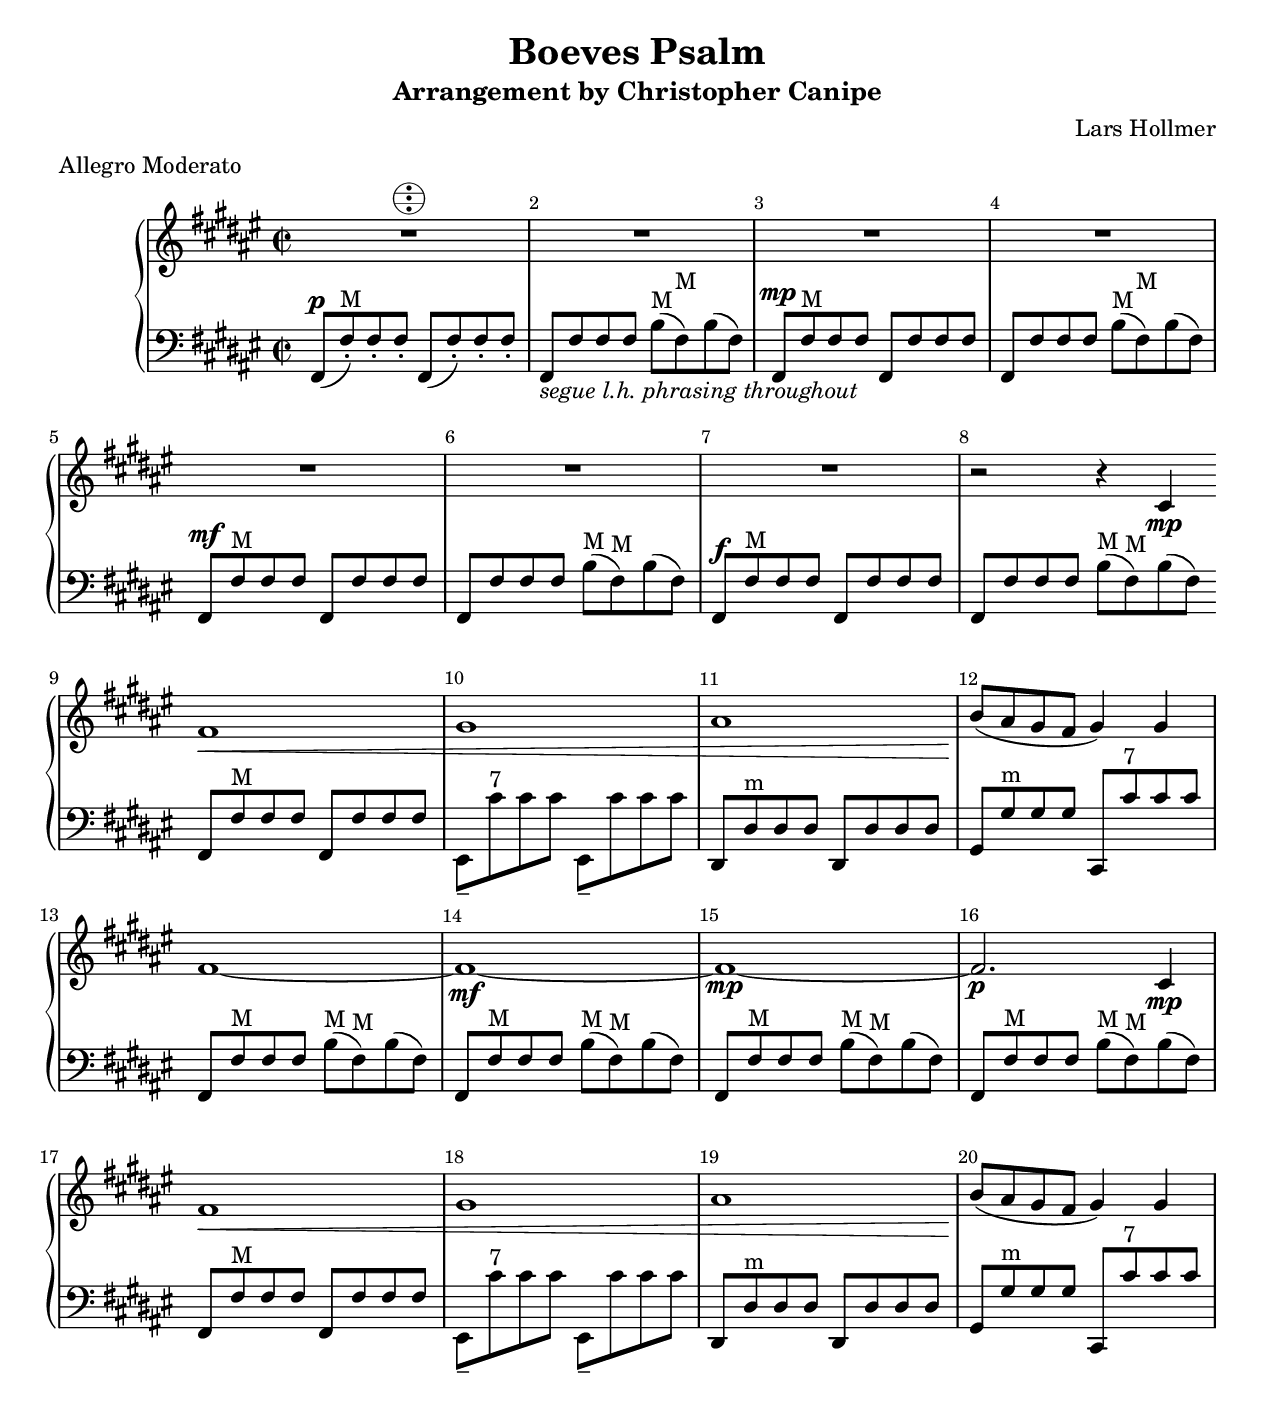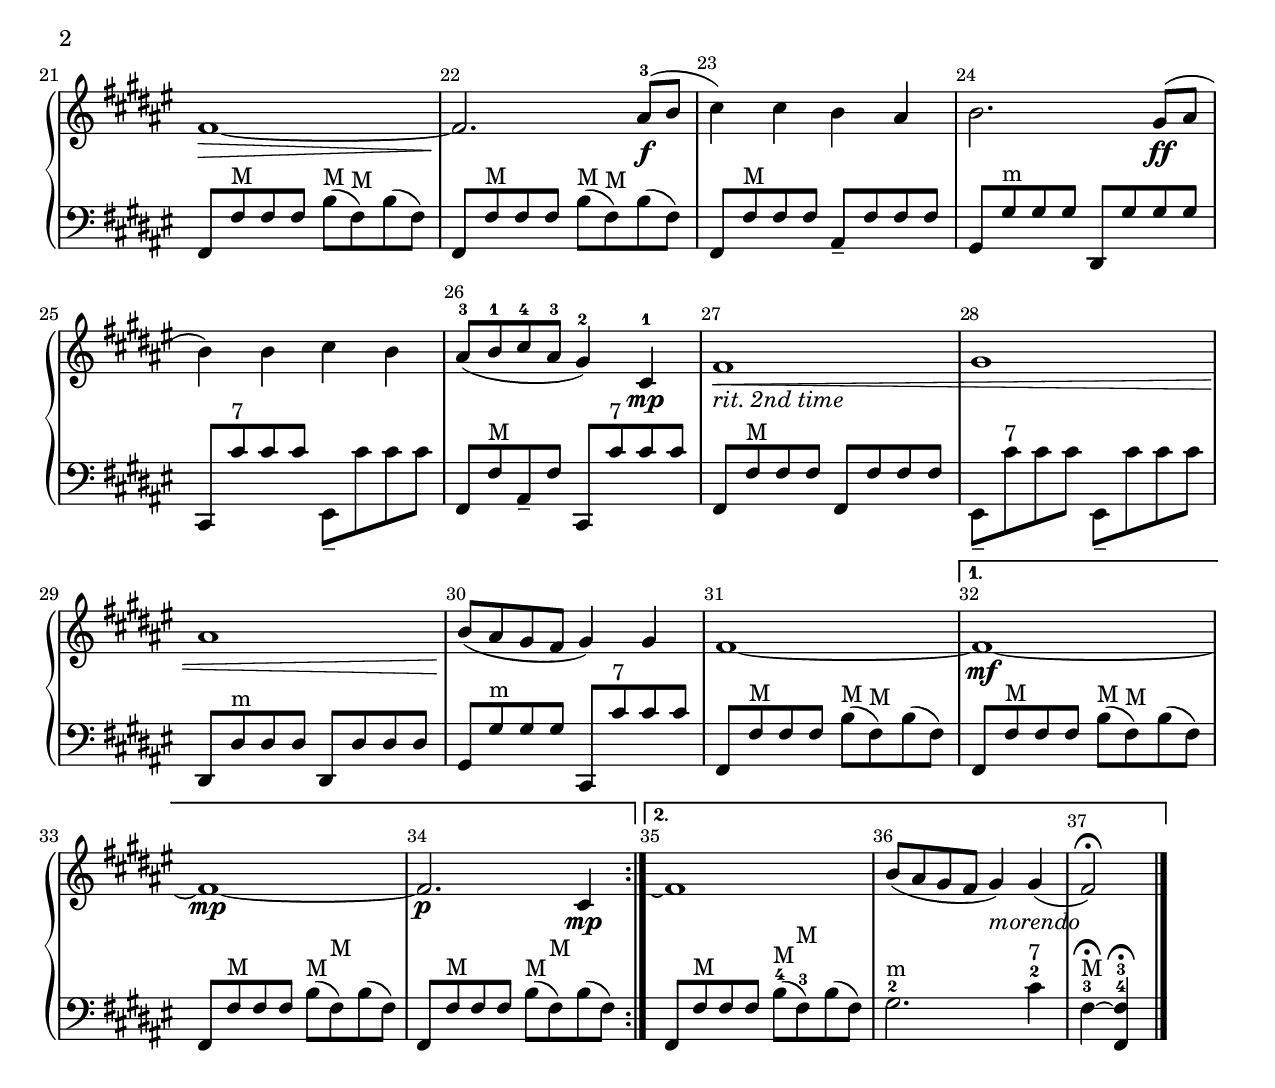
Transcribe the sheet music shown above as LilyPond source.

\version "2.16.2"

#(set-default-paper-size "letter")
#(set-global-staff-size 20)

%%% Discant symbols for 3 reed accordions.
%%% Concept from http://lsr.dsi.unimi.it/LSR/Item?id=194.
%%% When called, prefix with "^" or "_".

accBassoon = 
	\markup
		\combine
		\musicglyph #"accordion.discant" 
		\raise #0.5 \musicglyph #"accordion.dot" 
  
accBandoneon = 
	\markup 
		\combine
		\musicglyph #"accordion.discant" 
			\combine
			\raise #0.5 \musicglyph #"accordion.dot" 
			\raise #1.5 \musicglyph #"accordion.dot" 

accOrgan = 
	\markup 
		\combine
		\musicglyph #"accordion.discant" 
			\combine
			\raise #0.5 \musicglyph #"accordion.dot" 
			\raise #2.5 \musicglyph #"accordion.dot" 

accMaster = 
	\markup 
		\combine
		\musicglyph #"accordion.discant" 
			\combine
			\raise #0.5 \musicglyph #"accordion.dot" 
				\combine
				\raise #1.5 \musicglyph #"accordion.dot"
				\raise #2.5 \musicglyph #"accordion.dot" 

accOboe = 
	\markup 
		\combine
		\musicglyph #"accordion.discant" 
			\combine
			\raise #1.5 \musicglyph #"accordion.dot" 
			\raise #2.5 \musicglyph #"accordion.dot" 

accClarinet = 
	\markup 
		\combine
		\musicglyph #"accordion.discant" 
		\raise #1.5 \musicglyph #"accordion.dot" 

accPiccolo = 
	\markup 
		\combine
		\musicglyph #"accordion.discant" 
		\raise #2.5 \musicglyph #"accordion.dot"


\paper {
  ragged-bottom = ##t
}

\layout {
  ragged-last = ##t
}

\header {
  title = "Boeves Psalm"
  subtitle = "Arrangement by Christopher Canipe"
  composer = "Lars Hollmer"
  meter = "Allegro Moderato"
}

FMbassEnd = {
  fis,8 fis fis fis
  fis,8 fis fis fis
  b^"M" ( fis^"M" ) b ( fis )
}

\new GrandStaff
<<
  \relative cis'
  \new Staff {

    \override Score.BarNumber #'break-visibility = #end-of-line-invisible

    \key fis \major
    \clef treble

    \time 2/2

    R1 ^\accMaster
    R1
    R1
    R1

    \break

    R1
    R1
    R1
    r2 r4 cis4 \mp

    \break

    \repeat volta 2 {

      fis1 \<
      gis1
      ais1 
      b8 \! ( ais gis fis gis4 ) gis

      \break

      fis1 ~ fis \mf ~ fis \mp ~ fis2. \p cis4 \mp

      \break
    
      fis1 \<
      gis1
      ais1
      b8 \! ( ais gis fis gis4 ) gis
  
      \pageBreak

      fis1 \> ~
      fis2. \! ais8-3 \f ( b
      cis4 ) cis b ais
      b2. gis8 \ff ( ais

      \break

      b4 ) b cis b
      ais8-3 ( b-1 cis-4 ais-3 gis4-2 ) cis,4-1 \mp
      fis1 _\markup { \italic "rit. 2nd time" } \<
      gis1

      \break

      ais1
      b8 \! ( ais gis fis gis4 ) gis
      fis1 ~

    }  

    \alternative {
      {
        fis1 ~ \mf
        \break
        fis1 ~ \mp
        fis2. \p
        cis4 ~ \mp
      }
      {
        fis1 \repeatTie
        b8 ( ais gis fis gis4 _\markup { \italic "morendo" } ) gis (
        fis2 ) \fermata
      }
    }

    \bar "|."
  }


  \new Staff {

    \key fis \major
    \clef bass

    \time 2/2

    fis,8 ^\p ( fis_.^"M" ) fis_. fis_.
    fis,8 ( fis_.) fis_. fis_.
    fis,8 _\markup { \italic "segue l.h. phrasing throughout" } fis fis fis
    b^"M" ( fis^"M" ) b ( fis )

    fis,8 ^\mp fis^"M" fis fis
    \FMbassEnd

    fis,8 ^\mf fis^"M" fis fis
    \FMbassEnd

    fis,8 ^\f fis^"M" fis fis
    \FMbassEnd  
    
    \break

    \bar "|:"

    fis,8 fis^"M" fis fis
    fis, fis fis fis
    
    eis,_- cis'^"7" cis' cis'
    eis,_- cis' cis' cis'

    dis, dis^"m" dis dis
    dis, dis dis dis

    gis, gis^"m" gis gis
    \stemUp cis, cis'^"7" cis' cis'
    \stemNeutral

    \break
  
    fis,8 fis^"M" fis fis
    b^"M" ( fis^"M" ) b ( fis )

    fis,8 fis^"M" fis fis
    b^"M" ( fis^"M" ) b ( fis )
    
    fis,8 fis^"M" fis fis
    b^"M" ( fis^"M" ) b ( fis )
    
    fis,8 fis^"M" fis fis
    b^"M" ( fis^"M" ) b ( fis )
    
    \break

    fis,8 fis^"M" fis fis
    fis, fis fis fis
    
    eis,_- cis'^"7" cis' cis'
    eis,_- cis' cis' cis'

    dis, dis^"m" dis dis
    dis, dis dis dis

    gis, gis^"m" gis gis
    \stemUp cis, cis'^"7" cis' cis'
    \stemNeutral

    \pageBreak

    fis,8 fis^"M" fis fis
    b^"M" ( fis^"M" ) b ( fis )

    fis,8 fis^"M" fis fis
    b^"M" ( fis^"M" ) b ( fis )

    fis,8 fis^"M" fis fis
    ais,_- fis fis fis

    gis,8 gis^"m" gis gis
    dis,8 gis gis gis

    \stemUp cis,8 cis'^"7" cis' cis'
    \stemNeutral
    eis,8_- cis' cis' cis'

    fis,8 fis^"M" ais,_- fis
    \stemUp cis,8 cis'^"7" cis' cis'
    \stemNeutral
    
    fis,8 fis^"M" fis fis
    fis, fis fis fis
    
    eis,_- cis'^"7" cis' cis'
    eis,_- cis' cis' cis'

    \break

    dis, dis^"m" dis dis
    dis, dis dis dis

    gis, gis^"m" gis gis
    \stemUp cis, cis'^"7" cis' cis'
    \stemNeutral

    fis,8 fis^"M" fis fis
    b^"M" ( fis^"M" ) b ( fis )

    fis,8 fis^"M" fis fis
    b^"M" ( fis^"M" ) b ( fis )

    \break

    fis,8 fis^"M" fis fis
    b^"M" ( fis^"M" ) b ( fis )

    fis,8 fis^"M" fis fis
    b^"M" ( fis^"M" ) b ( fis )  
    
    fis,8 fis^"M" fis fis
    b^"M"-4 ( fis^"M"-3 ) b ( fis )  

    gis2.^"m"-2 cis'4^"7"-2
    fis4^"M"-3 \fermata ~ << fis4-4 fis,4-3 \fermata >> 
    
    \bar "|."
  }
>>
